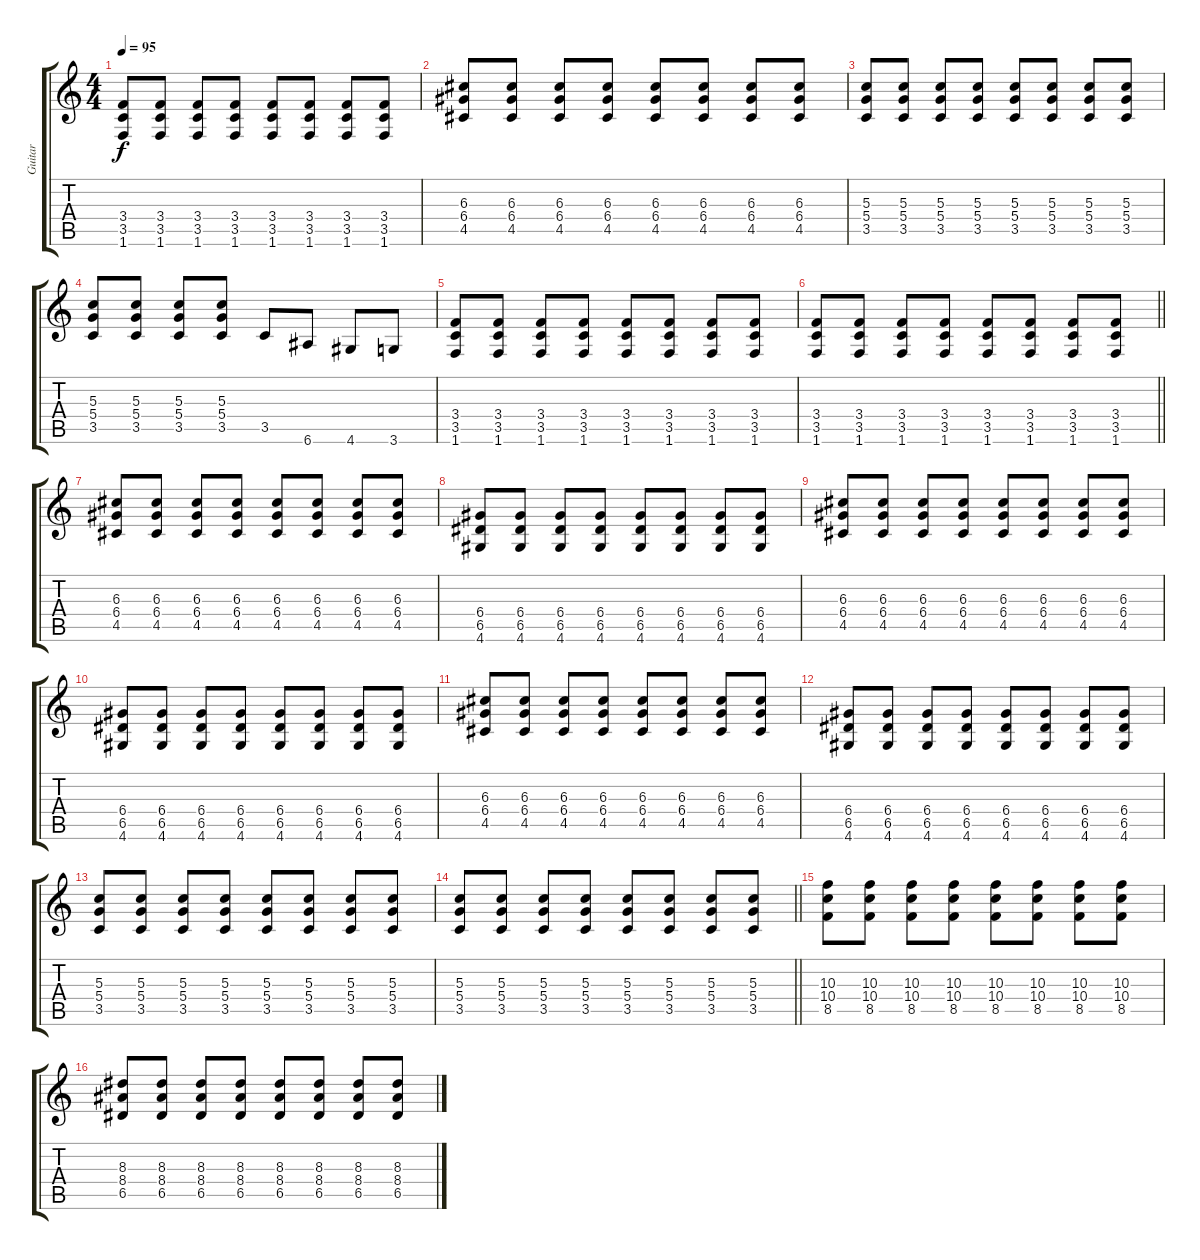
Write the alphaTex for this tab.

\track ("Guitar " "Guitar ") {instrument distortionguitar}
\staff {score tabs}
\tuning (E4 B3 G3 D3 A2 E2) {hide}
\ts (4 4)
\tempo 95
\clef g2
\ks c
(3.4 3.5 1.6).8{dy f} (3.4 3.5 1.6).8 (3.4 3.5 1.6).8 (3.4 3.5 1.6).8 (3.4 3.5 1.6).8 (3.4 3.5 1.6).8 (3.4 3.5 1.6).8 (3.4 3.5 1.6).8 |
(6.3 6.4 4.5).8 (6.3 6.4 4.5).8 (6.3 6.4 4.5).8 (6.3 6.4 4.5).8 (6.3 6.4 4.5).8 (6.3 6.4 4.5).8 (6.3 6.4 4.5).8 (6.3 6.4 4.5).8 |
(5.3 5.4 3.5).8 (5.3 5.4 3.5).8 (5.3 5.4 3.5).8 (5.3 5.4 3.5).8 (5.3 5.4 3.5).8 (5.3 5.4 3.5).8 (5.3 5.4 3.5).8 (5.3 5.4 3.5).8 |
(5.3 5.4 3.5).8 (5.3 5.4 3.5).8 (5.3 5.4 3.5).8 (5.3 5.4 3.5).8 3.5.8 6.6.8 4.6.8 3.6.8 |
(3.4 3.5 1.6).8 (3.4 3.5 1.6).8 (3.4 3.5 1.6).8 (3.4 3.5 1.6).8 (3.4 3.5 1.6).8 (3.4 3.5 1.6).8 (3.4 3.5 1.6).8 (3.4 3.5 1.6).8 |
\barLineRight lightlight
(3.4 3.5 1.6).8 (3.4 3.5 1.6).8 (3.4 3.5 1.6).8 (3.4 3.5 1.6).8 (3.4 3.5 1.6).8 (3.4 3.5 1.6).8 (3.4 3.5 1.6).8 (3.4 3.5 1.6).8 |
(6.3 6.4 4.5).8 (6.3 6.4 4.5).8 (6.3 6.4 4.5).8 (6.3 6.4 4.5).8 (6.3 6.4 4.5).8 (6.3 6.4 4.5).8 (6.3 6.4 4.5).8 (6.3 6.4 4.5).8 |
(6.4 6.5 4.6).8 (6.4 6.5 4.6).8 (6.4 6.5 4.6).8 (6.4 6.5 4.6).8 (6.4 6.5 4.6).8 (6.4 6.5 4.6).8 (6.4 6.5 4.6).8 (6.4 6.5 4.6).8 |
(6.3 6.4 4.5).8 (6.3 6.4 4.5).8 (6.3 6.4 4.5).8 (6.3 6.4 4.5).8 (6.3 6.4 4.5).8 (6.3 6.4 4.5).8 (6.3 6.4 4.5).8 (6.3 6.4 4.5).8 |
(6.4 6.5 4.6).8 (6.4 6.5 4.6).8 (6.4 6.5 4.6).8 (6.4 6.5 4.6).8 (6.4 6.5 4.6).8 (6.4 6.5 4.6).8 (6.4 6.5 4.6).8 (6.4 6.5 4.6).8 |
(6.3 6.4 4.5).8 (6.3 6.4 4.5).8 (6.3 6.4 4.5).8 (6.3 6.4 4.5).8 (6.3 6.4 4.5).8 (6.3 6.4 4.5).8 (6.3 6.4 4.5).8 (6.3 6.4 4.5).8 |
(6.4 6.5 4.6).8 (6.4 6.5 4.6).8 (6.4 6.5 4.6).8 (6.4 6.5 4.6).8 (6.4 6.5 4.6).8 (6.4 6.5 4.6).8 (6.4 6.5 4.6).8 (6.4 6.5 4.6).8 |
(5.3 5.4 3.5).8 (5.3 5.4 3.5).8 (5.3 5.4 3.5).8 (5.3 5.4 3.5).8 (5.3 5.4 3.5).8 (5.3 5.4 3.5).8 (5.3 5.4 3.5).8 (5.3 5.4 3.5).8 |
\barLineRight lightlight
(5.3 5.4 3.5).8 (5.3 5.4 3.5).8 (5.3 5.4 3.5).8 (5.3 5.4 3.5).8 (5.3 5.4 3.5).8 (5.3 5.4 3.5).8 (5.3 5.4 3.5).8 (5.3 5.4 3.5).8 |
(10.3 10.4 8.5).8{volume 11} (10.3 10.4 8.5).8 (10.3 10.4 8.5).8 (10.3 10.4 8.5).8 (10.3 10.4 8.5).8 (10.3 10.4 8.5).8 (10.3 10.4 8.5).8 (10.3 10.4 8.5).8 |
(8.3 8.4 6.5).8 (8.3 8.4 6.5).8 (8.3 8.4 6.5).8 (8.3 8.4 6.5).8 (8.3 8.4 6.5).8 (8.3 8.4 6.5).8 (8.3 8.4 6.5).8 (8.3 8.4 6.5).8
